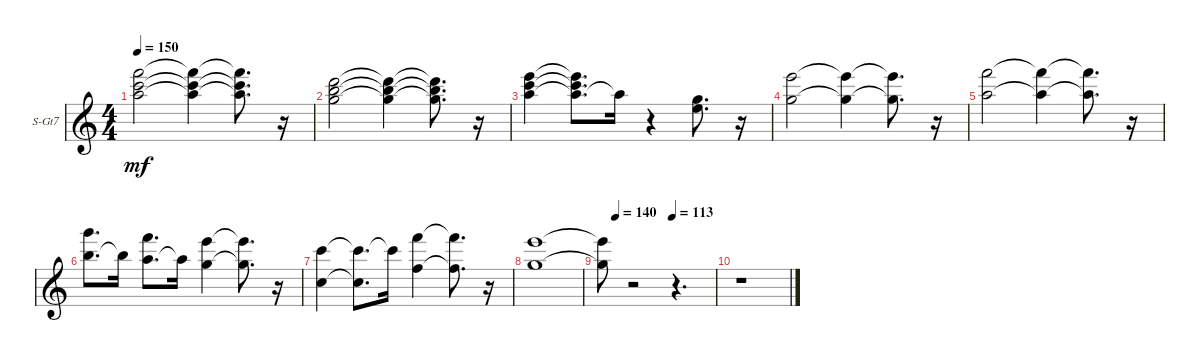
\bracketExtendMode groupsimilarinstruments
\firstSystemTrackNameOrientation horizontal
\otherSystemsTrackNameOrientation horizontal
\track ("Choir" "S-Gt7") {instrument tinklebell}
\staff {score}
\tuning (E4 B3 G3 D3 A2 E2 B1)
\displaytranspose 12
\ts (4 4)
\tempo 150
\clef g2
\ks c
(5.1 13.2 22.3).2{dy mf} (5.1{t} 13.2{t} 22.3{t}).4 (5.1{t} 13.2{t} 22.3{t}).8{d} r.16 |
(3.1 12.2 19.3).2 (3.1{t} 12.2{t} 19.3{t}).4 (3.1{t} 12.2{t} 19.3{t}).8{d} r.16 |
(5.1 13.2 21.3).4 (5.1{t} 13.2{t} 21.3{t}).8{d} 5.1{t}.16 r.4 (0.1 8.2).8{d} r.16 |
(3.1 17.2).2 (3.1{t} 17.2{t}).4 (3.1{t} 17.2{t}).8{d} r.16 |
(5.1 18.2).2 (5.1{t} 18.2{t}).4 (5.1{t} 18.2{t}).8{d} r.16 |
(7.1 20.2).8{d} 7.1{t}.16 (5.1 18.2).8{d} 5.1{t}.16 (3.1 17.2).4 (3.1{t} 17.2{t}).8{d} r.16 |
(8.1 1.2).4 (8.1{t} 1.2{t}).8{d} 8.1{t}.16 (1.1 18.2).4 (1.1{t} 18.2{t}).8{d} r.16 |
(3.1 17.2).1 |
\tempo (140 0.125)
\tempo (113 0.625)
(3.1{t} 17.2{t}).8 r.2 r.4{d} |
r.1
